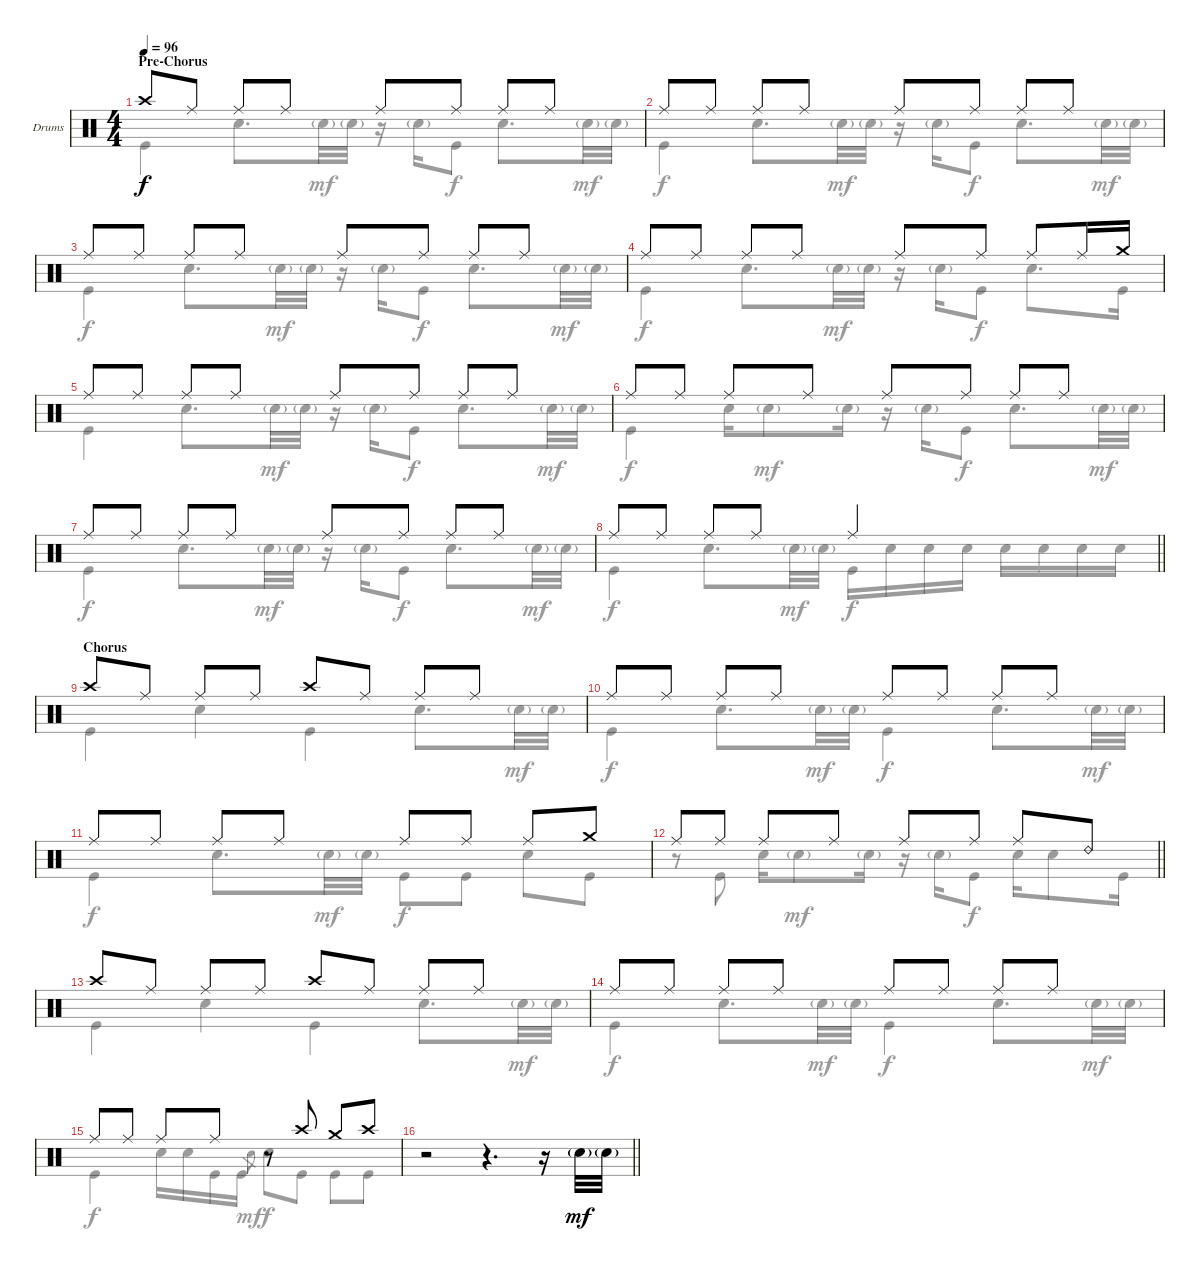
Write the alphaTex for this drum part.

\bracketExtendMode groupsimilarinstruments
\firstSystemTrackNameOrientation horizontal
\otherSystemsTrackNameOrientation horizontal
\track ("Drumkit" "Drums") {instrument percussion}
\staff {score}
\articulation defaults
\voice
\ts (4 4)
\section ("" "Pre-Chorus")
\tempo 96
\clef neutral
\ks c "Crash high (hit)".8{dy f} "Ride (middle)".8 "Ride (middle)".8 "Ride (middle)".8 "Ride (middle)".8 "Ride (middle)".8 "Ride (middle)".8 "Ride (middle)".8
|
"Ride (middle)".8 "Ride (middle)".8 "Ride (middle)".8 "Ride (middle)".8 "Ride (middle)".8 "Ride (middle)".8 "Ride (middle)".8 "Ride (middle)".8 |
"Ride (middle)".8 "Ride (middle)".8 "Ride (middle)".8 "Ride (middle)".8 "Ride (middle)".8 "Ride (middle)".8 "Ride (middle)".8 "Ride (middle)".8 |
"Ride (middle)".8 "Ride (middle)".8 "Ride (middle)".8 "Ride (middle)".8 "Ride (middle)".8 "Ride (middle)".8 "Ride (middle)".8 "Ride (middle)".16 "Crash medium (hit)".16 |
"Ride (middle)".8 "Ride (middle)".8 "Ride (middle)".8 "Ride (middle)".8 "Ride (middle)".8 "Ride (middle)".8 "Ride (middle)".8 "Ride (middle)".8 |
"Ride (middle)".8 "Ride (middle)".8 "Ride (middle)".8 "Ride (middle)".8 "Ride (middle)".8 "Ride (middle)".8 "Ride (middle)".8 "Ride (middle)".8 |
"Ride (middle)".8 "Ride (middle)".8 "Ride (middle)".8 "Ride (middle)".8 "Ride (middle)".8 "Ride (middle)".8 "Ride (middle)".8 "Ride (middle)".8 |
\barLineRight lightlight "Ride (middle)".8 "Ride (middle)".8 "Ride (middle)".8 "Ride (middle)".8 "Ride (middle)".2
|
\section ("" "Chorus")
"Crash high (hit)".8 "Ride (middle)".8 "Ride (middle)".8 "Ride (middle)".8 "Crash high (hit)".8 "Ride (middle)".8 "Ride (middle)".8 "Ride (middle)".8 |
"Ride (middle)".8 "Ride (middle)".8 "Ride (middle)".8 "Ride (middle)".8 "Ride (middle)".8 "Ride (middle)".8 "Ride (middle)".8 "Ride (middle)".8 |
"Ride (middle)".8 "Ride (middle)".8 "Ride (middle)".8 "Ride (middle)".8 "Ride (middle)".8 "Ride (middle)".8 "Ride (middle)".8 "Crash medium (hit)".8 |
\barLineRight lightlight "Ride (middle)".8 "Ride (middle)".8 "Ride (middle)".8 "Ride (middle)".8 "Ride (middle)".8 "Ride (middle)".8 "Ride (middle)".8 "Ride (bell) 2".8
|
"Crash high (hit)".8 "Ride (middle)".8 "Ride (middle)".8 "Ride (middle)".8 "Crash high (hit)".8 "Ride (middle)".8 "Ride (middle)".8 "Ride (middle)".8 |
"Ride (middle)".8 "Ride (middle)".8 "Ride (middle)".8 "Ride (middle)".8 "Ride (middle)".8 "Ride (middle)".8 "Ride (middle)".8 "Ride (middle)".8 |
"Ride (middle)".8 "Ride (middle)".8 "Ride (middle)".8 "Ride (middle)".8 r.8 "Crash high (hit)".8 "Crash medium (hit)".8 "Crash high (hit)".8 |
\barLineRight lightlight
r.2 r.4{d} r.16 "Snare (hit) 2"{g}.32{dy mf} "Snare (hit) 2"{g}.32
\voice
\clef neutral
\ottava regular
\simile none
\ks c "Kick (hit)".4{dy f} "Snare (hit) 2".8{d} "Snare (hit) 2"{g}.32{dy mf} "Snare (hit) 2"{g}.32
r.16 "Snare (hit) 2"{g}.16 "Kick (hit)".8{dy f} "Snare (hit) 2".8{d} "Snare (hit) 2"{g}.32{dy mf} "Snare (hit) 2"{g}.32 |
"Kick (hit)".4{dy f} "Snare (hit) 2".8{d} "Snare (hit) 2"{g}.32{dy mf} "Snare (hit) 2"{g}.32 r.16 "Snare (hit) 2"{g}.16 "Kick (hit)".8{dy f} "Snare (hit) 2".8{d} "Snare (hit) 2"{g}.32{dy mf} "Snare (hit) 2"{g}.32 |
"Kick (hit)".4{dy f} "Snare (hit) 2".8{d} "Snare (hit) 2"{g}.32{dy mf} "Snare (hit) 2"{g}.32 r.16 "Snare (hit) 2"{g}.16 "Kick (hit)".8{dy f} "Snare (hit) 2".8{d} "Snare (hit) 2"{g}.32{dy mf} "Snare (hit) 2"{g}.32 |
"Kick (hit)".4{dy f} "Snare (hit) 2".8{d} "Snare (hit) 2"{g}.32{dy mf} "Snare (hit) 2"{g}.32 r.16 "Snare (hit) 2"{g}.16 "Kick (hit)".8{dy f} "Snare (hit) 2".8{d} "Kick (hit)".16 |
"Kick (hit)".4 "Snare (hit) 2".8{d} "Snare (hit) 2"{g}.32{dy mf} "Snare (hit) 2"{g}.32 r.16 "Snare (hit) 2"{g}.16 "Kick (hit)".8{dy f} "Snare (hit) 2".8{d} "Snare (hit) 2"{g}.32{dy mf} "Snare (hit) 2"{g}.32 |
"Kick (hit)".4{dy f} "Snare (hit) 2".16 "Snare (hit) 2"{g}.8{dy mf} "Snare (hit) 2"{g}.16 r.16 "Snare (hit) 2"{g}.16 "Kick (hit)".8{dy f} "Snare (hit) 2".8{d} "Snare (hit) 2"{g}.32{dy mf} "Snare (hit) 2"{g}.32 |
"Kick (hit)".4{dy f} "Snare (hit) 2".8{d} "Snare (hit) 2"{g}.32{dy mf} "Snare (hit) 2"{g}.32 r.16 "Snare (hit) 2"{g}.16 "Kick (hit)".8{dy f} "Snare (hit) 2".8{d} "Snare (hit) 2"{g}.32{dy mf} "Snare (hit) 2"{g}.32 |
\barLineRight lightlight "Kick (hit)".4{dy f} "Snare (hit) 2".8{d} "Snare (hit) 2"{g}.32{dy mf} "Snare (hit) 2"{g}.32 "Kick (hit)".16{dy f} "Snare (hit) 2".16 "Snare (hit) 2".16 "Snare (hit) 2".16 "Snare (hit) 2".16 "Snare (hit) 2".16 "Snare (hit) 2".16 "Snare (hit) 2".16
|
"Kick (hit)".4 "Snare (hit) 2".4 "Kick (hit)".4 "Snare (hit) 2".8{d} "Snare (hit) 2"{g}.32{dy mf} "Snare (hit) 2"{g}.32 |
"Kick (hit)".4{dy f} "Snare (hit) 2".8{d} "Snare (hit) 2"{g}.32{dy mf} "Snare (hit) 2"{g}.32 "Kick (hit)".4{dy f} "Snare (hit) 2".8{d} "Snare (hit) 2"{g}.32{dy mf} "Snare (hit) 2"{g}.32 |
"Kick (hit)".4{dy f} "Snare (hit) 2".8{d} "Snare (hit) 2"{g}.32{dy mf} "Snare (hit) 2"{g}.32 "Kick (hit)".8{dy f} "Kick (hit)".8 "Snare (hit) 2".8 "Kick (hit)".8 |
\barLineRight lightlight
r.8 "Kick (hit)".8 "Snare (hit) 2".16 "Snare (hit) 2"{g}.8{dy mf} "Snare (hit) 2"{g}.16 r.16 "Snare (hit) 2"{g}.16 "Kick (hit)".8{dy f} "Snare (hit) 2".16 "Snare (hit) 2".8 "Kick (hit)".16 |
"Kick (hit)".4 "Snare (hit) 2".4 "Kick (hit)".4 "Snare (hit) 2".8{d} "Snare (hit) 2"{g}.32{dy mf} "Snare (hit) 2"{g}.32 |
"Kick (hit)".4{dy f} "Snare (hit) 2".8{d} "Snare (hit) 2"{g}.32{dy mf} "Snare (hit) 2"{g}.32 "Kick (hit)".4{dy f} "Snare (hit) 2".8{d} "Snare (hit) 2"{g}.32{dy mf} "Snare (hit) 2"{g}.32 |
"Kick (hit)".4{dy f} "Snare (hit) 2".16 "Snare (hit) 2".16 "Kick (hit)".16 "Kick (hit)".16 "Snare (hit) 2".8{gr dy mf} "Snare (hit) 2".8{dy f} "Kick (hit)".8 "Kick (hit)".8 "Kick (hit)".8 |
\barLineRight lightlight
